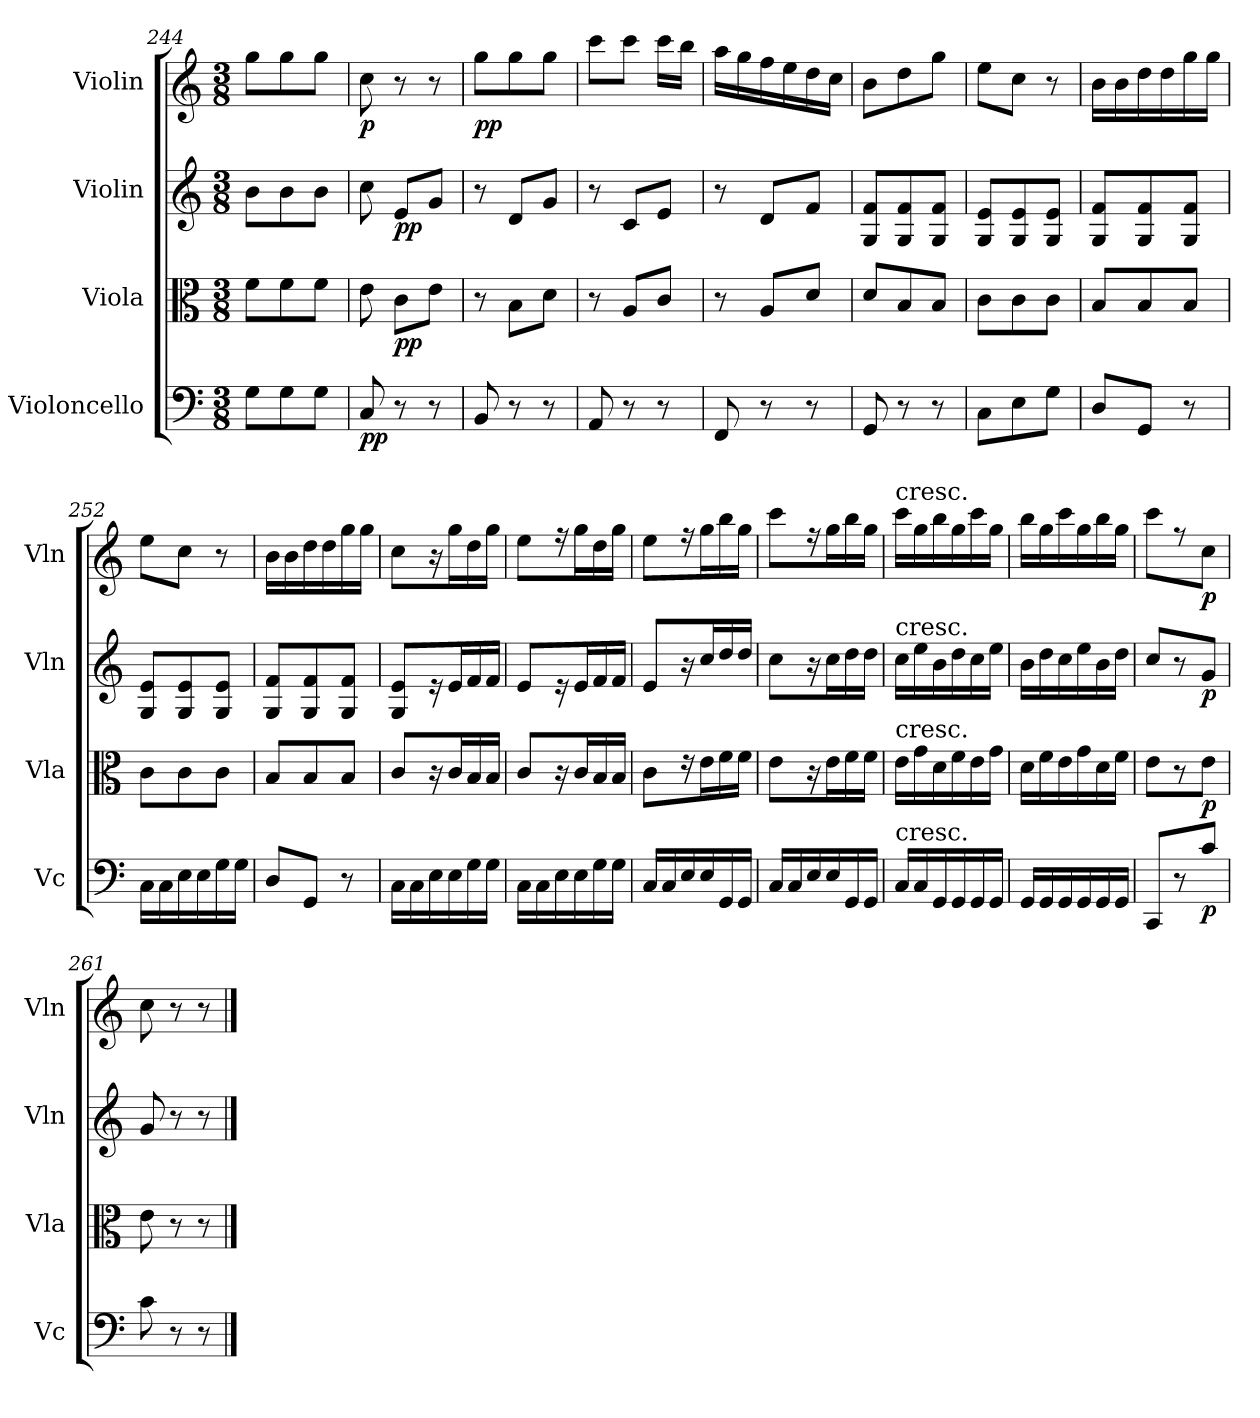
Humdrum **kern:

**kern	**dynam	**kern	**dynam	**kern	**dynam	**kern	**dynam
*part4	*part4	*part3	*part3	*part2	*part2	*part1	*part1
*staff4	*staff4	*staff3	*staff3	*staff2	*staff2	*staff1	*staff1
*I"Violoncello	*	*I"Viola	*	*I"Violin	*	*I"Violin	*
*I'Vc	*	*I'Vla	*	*I'Vln	*	*I'Vln	*
*clefF4	*	*clefC3	*	*clefG2	*	*clefG2	*
*k[]	*	*k[]	*	*k[]	*	*k[]	*
*C:	*	*C:	*	*C:	*	*C:	*
*M3/8	*	*M3/8	*	*M3/8	*	*M3/8	*
=244	=244	=244	=244	=244	=244	=244	=244
8G\L	.	8f\L	.	8b\L	.	8gg\L	.
8G\	.	8f\	.	8b\	.	8gg\	.
8G\J	.	8f\J	.	8b\J	.	8gg\J	.
=245	=245	=245	=245	=245	=245	=245	=245
8C/	pp	8e\	.	8cc\	.	8cc\	p
8r	.	8c\L	pp	8e/L	pp	8r	.
8r	.	8e\J	.	8g/J	.	8r	.
=246	=246	=246	=246	=246	=246	=246	=246
8BB/	.	8r	.	8r	.	8gg\L	pp
8r	.	8B\L	.	8d/L	.	8gg\	.
8r	.	8d\J	.	8g/J	.	8gg\J	.
=247	=247	=247	=247	=247	=247	=247	=247
8AA/	.	8r	.	8r	.	8ccc\L	.
8r	.	8A/L	.	8c/L	.	8ccc\J	.
8r	.	8c/J	.	8e/J	.	16ccc\LL	.
.	.	.	.	.	.	16bb\JJ	.
=248	=248	=248	=248	=248	=248	=248	=248
8FF/	.	8r	.	8r	.	16aa\LL	.
.	.	.	.	.	.	16gg\	.
8r	.	8A/L	.	8d/L	.	16ff\	.
.	.	.	.	.	.	16ee\	.
8r	.	8d/J	.	8f/J	.	16dd\	.
.	.	.	.	.	.	16cc\JJ	.
=249	=249	=249	=249	=249	=249	=249	=249
8GG/	.	8d/L	.	8G/ 8f/L	.	8b\L	.
8r	.	8B/	.	8G/ 8f/	.	8dd\	.
8r	.	8B/J	.	8G/ 8f/J	.	8gg\J	.
=250	=250	=250	=250	=250	=250	=250	=250
8C\L	.	8c\L	.	8G/ 8e/L	.	8ee\L	.
8E\	.	8c\	.	8G/ 8e/	.	8cc\J	.
8G\J	.	8c\J	.	8G/ 8e/J	.	8r	.
=251	=251	=251	=251	=251	=251	=251	=251
8D/L	.	8B/L	.	8G/ 8f/L	.	16b\LL	.
.	.	.	.	.	.	16b\	.
8GG/J	.	8B/	.	8G/ 8f/	.	16dd\	.
.	.	.	.	.	.	16dd\	.
8r	.	8B/J	.	8G/ 8f/J	.	16gg\	.
.	.	.	.	.	.	16gg\JJ	.
=252	=252	=252	=252	=252	=252	=252	=252
16C\LL	.	8c\L	.	8G/ 8e/L	.	8ee\L	.
16C\	.	.	.	.	.	.	.
16E\	.	8c\	.	8G/ 8e/	.	8cc\J	.
16E\	.	.	.	.	.	.	.
16G\	.	8c\J	.	8G/ 8e/J	.	8r	.
16G\JJ	.	.	.	.	.	.	.
=253	=253	=253	=253	=253	=253	=253	=253
8D/L	.	8B/L	.	8G/ 8f/L	.	16b\LL	.
.	.	.	.	.	.	16b\	.
8GG/J	.	8B/	.	8G/ 8f/	.	16dd\	.
.	.	.	.	.	.	16dd\	.
8r	.	8B/J	.	8G/ 8f/J	.	16gg\	.
.	.	.	.	.	.	16gg\JJ	.
=254	=254	=254	=254	=254	=254	=254	=254
16C\LL	.	8c/L	.	8G/ 8e/L	.	8cc\L	.
16C\	.	.	.	.	.	.	.
16E\	.	16r	.	16r	.	16r	.
16E\	.	16c/L	.	16e/L	.	16gg\L	.
16G\	.	16B/	.	16f/	.	16dd\	.
16G\JJ	.	16B/JJ	.	16f/JJ	.	16gg\JJ	.
=255	=255	=255	=255	=255	=255	=255	=255
16C\LL	.	8c/L	.	8e/L	.	8ee\L	.
16C\	.	.	.	.	.	.	.
16E\	.	16r	.	16r	.	16r	.
16E\	.	16c/L	.	16e/L	.	16gg\L	.
16G\	.	16B/	.	16f/	.	16dd\	.
16G\JJ	.	16B/JJ	.	16f/JJ	.	16gg\JJ	.
=256	=256	=256	=256	=256	=256	=256	=256
16C/LL	.	8c\L	.	8e/L	.	8ee\L	.
16C/	.	.	.	.	.	.	.
16E/	.	16r	.	16r	.	16r	.
16E/	.	16e\L	.	16cc/L	.	16gg\L	.
16GG/	.	16f\	.	16dd/	.	16bb\	.
16GG/JJ	.	16f\JJ	.	16dd/JJ	.	16gg\JJ	.
=257	=257	=257	=257	=257	=257	=257	=257
16C/LL	.	8e\L	.	8cc\L	.	8ccc\L	.
16C/	.	.	.	.	.	.	.
16E/	.	16r	.	16r	.	16r	.
16E/	.	16e\L	.	16cc\L	.	16gg\L	.
16GG/	.	16f\	.	16dd\	.	16bb\	.
16GG/JJ	.	16f\JJ	.	16dd\JJ	.	16gg\JJ	.
=258	=258	=258	=258	=258	=258	=258	=258
!	!	!	!	!	!	!LO:TX:t=cresc.	!
!	!	!	!	!LO:TX:t=cresc.	!	!	!
!	!	!LO:TX:t=cresc.	!	!	!	!	!
!LO:TX:t=cresc.	!	!	!	!	!	!	!
16C/LL	.	16e\LL	.	16cc\LL	.	16ccc\LL	.
16C/	.	16g\	.	16ee\	.	16gg\	.
16GG/	.	16d\	.	16b\	.	16bb\	.
16GG/	.	16f\	.	16dd\	.	16gg\	.
16GG/	.	16e\	.	16cc\	.	16ccc\	.
16GG/JJ	.	16g\JJ	.	16ee\JJ	.	16gg\JJ	.
=259	=259	=259	=259	=259	=259	=259	=259
16GG/LL	.	16d\LL	.	16b\LL	.	16bb\LL	.
16GG/	.	16f\	.	16dd\	.	16gg\	.
16GG/	.	16e\	.	16cc\	.	16ccc\	.
16GG/	.	16g\	.	16ee\	.	16gg\	.
16GG/	.	16d\	.	16b\	.	16bb\	.
16GG/JJ	.	16f\JJ	.	16dd\JJ	.	16gg\JJ	.
=260	=260	=260	=260	=260	=260	=260	=260
8CC/L	.	8e\L	.	8cc/L	.	8ccc\L	.
8r	.	8r	.	8r	.	8r	.
8c/J	p	8e\J	p	8g/J	p	8cc\J	p
=261	=261	=261	=261	=261	=261	=261	=261
8c\	.	8e\	.	8g/	.	8cc\	.
8r	.	8r	.	8r	.	8r	.
8r	.	8r	.	8r	.	8r	.
==	==	==	==	==	==	==	==
*-	*-	*-	*-	*-	*-	*-	*-
